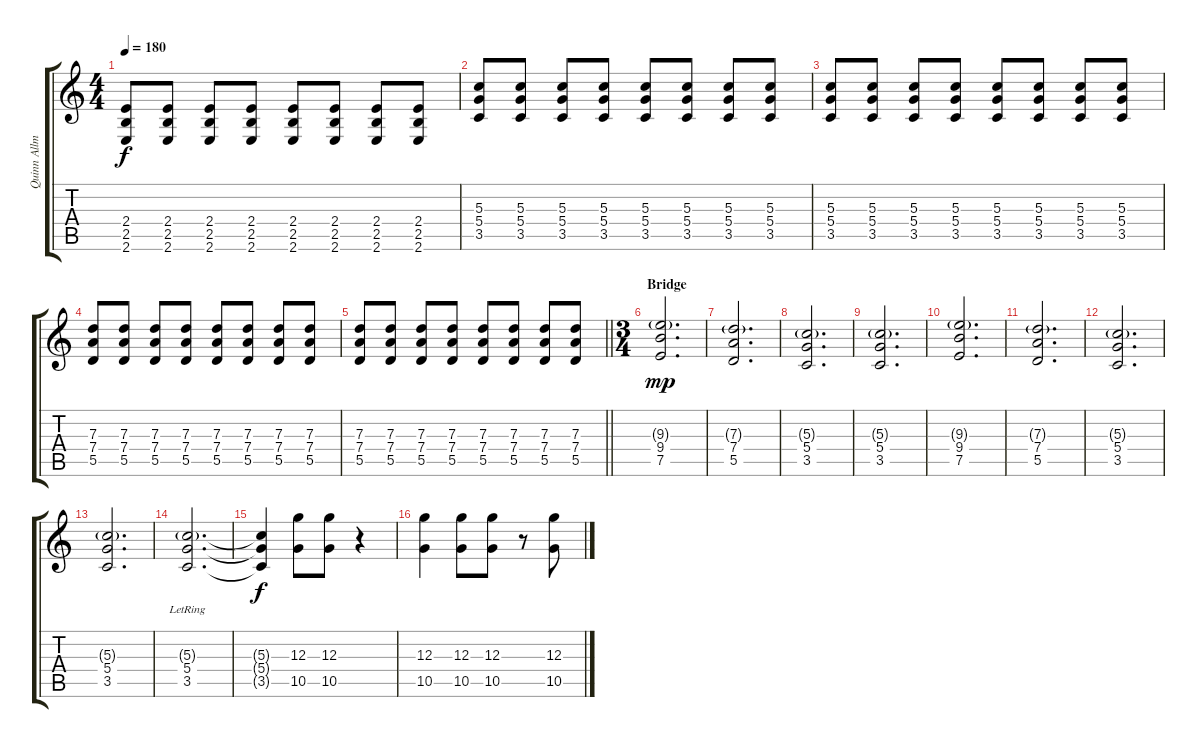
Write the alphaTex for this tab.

\track ("Quinn Allman II" "Quinn Allm") {instrument distortionguitar}
\staff {score tabs}
\tuning (E4 B3 G3 D3 A2 D2) {hide}
\ts (4 4)
\tempo 180
\clef g2
\ks c
(2.4 2.5 2.6).8{dy f} (2.4 2.5 2.6).8 (2.4 2.5 2.6).8 (2.4 2.5 2.6).8 (2.4 2.5 2.6).8 (2.4 2.5 2.6).8 (2.4 2.5 2.6).8 (2.4 2.5 2.6).8 |
(5.3 5.4 3.5).8 (5.3 5.4 3.5).8 (5.3 5.4 3.5).8 (5.3 5.4 3.5).8 (5.3 5.4 3.5).8 (5.3 5.4 3.5).8 (5.3 5.4 3.5).8 (5.3 5.4 3.5).8 |
(5.3 5.4 3.5).8 (5.3 5.4 3.5).8 (5.3 5.4 3.5).8 (5.3 5.4 3.5).8 (5.3 5.4 3.5).8 (5.3 5.4 3.5).8 (5.3 5.4 3.5).8 (5.3 5.4 3.5).8 |
(7.3 7.4 5.5).8 (7.3 7.4 5.5).8 (7.3 7.4 5.5).8 (7.3 7.4 5.5).8 (7.3 7.4 5.5).8 (7.3 7.4 5.5).8 (7.3 7.4 5.5).8 (7.3 7.4 5.5).8 |
\barLineRight lightlight
(7.3 7.4 5.5).8 (7.3 7.4 5.5).8 (7.3 7.4 5.5).8 (7.3 7.4 5.5).8 (7.3 7.4 5.5).8 (7.3 7.4 5.5).8 (7.3 7.4 5.5).8 (7.3 7.4 5.5).8 |
\ts (3 4)
\section ("" "Bridge")
(9.3{g} 9.4 7.5).2{d dy mp} |
(7.3{g} 7.4 5.5).2{d} |
(5.3{g} 5.4 3.5).2{d} |
(5.3{g} 5.4 3.5).2{d} |
(9.3{g} 9.4 7.5).2{d} |
(7.3{g} 7.4 5.5).2{d} |
(5.3{g} 5.4 3.5).2{d} |
(5.3{g} 5.4 3.5).2{d} |
(5.3{g} 5.4{lr} 3.5{lr}).2{d} |
(5.3{t} 5.4{t} 3.5{t}).4{dy f} (12.3 10.5).8{volume 7} (12.3 10.5).8 r.4 |
(12.3 10.5).4 (12.3 10.5).8 (12.3 10.5).8 r.8 (12.3 10.5).8
